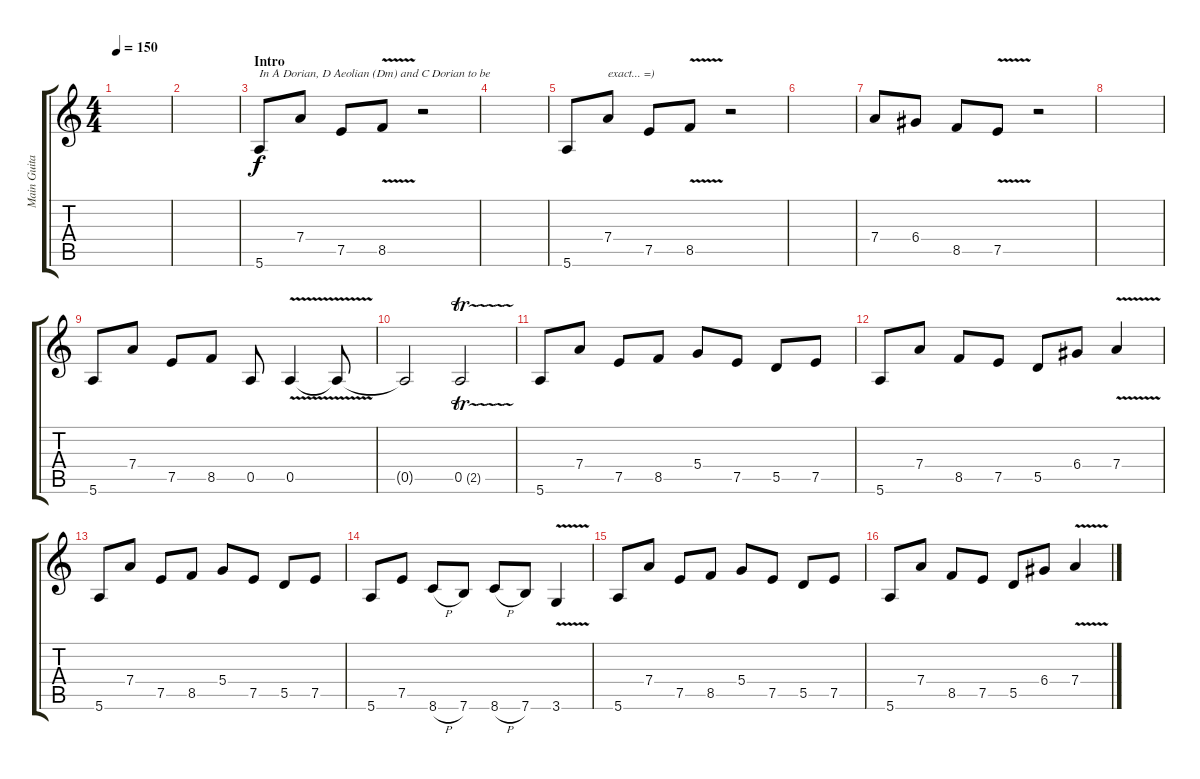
\track ("Main Guitar" "Main Guita") {instrument overdrivenguitar}
\staff {score tabs}
\tuning (E4 B3 G3 D3 A2 E2) {hide}
\ts (4 4)
\tempo 150
\clef g2
\ks c
|
|
\section ("" "Intro")
5.6.8{txt "In A Dorian, D Aeolian (Dm) and C Dorian to be" balance 8} 7.4.8 7.5.8 8.5{v}.8 r.2 |
|
5.6.8 7.4.8{txt "exact... =)"} 7.5.8 8.5{v}.8 r.2 |
|
7.4.8 6.4.8 8.5.8 7.5{v}.8 r.2 |
|
5.6.8 7.4.8 7.5.8 8.5.8 0.5.8 0.5{v}.4 0.5{t}.8 |
0.5{t}.2 0.5{tr (2 16)}.2 |
5.6.8{balance 0} 7.4.8 7.5.8 8.5.8 5.4.8 7.5.8 5.5.8 7.5.8 |
5.6.8 7.4.8 8.5.8 7.5.8 5.5.8 6.4.8 7.4{v}.4 |
5.6.8 7.4.8 7.5.8 8.5.8 5.4.8 7.5.8 5.5.8 7.5.8 |
5.6.8 7.5.8 8.6{h}.8 7.6.8 8.6{h}.8 7.6.8 3.6{v}.4 |
5.6.8 7.4.8 7.5.8 8.5.8 5.4.8 7.5.8 5.5.8 7.5.8 |
5.6.8 7.4.8 8.5.8 7.5.8 5.5.8 6.4.8 7.4{v}.4
